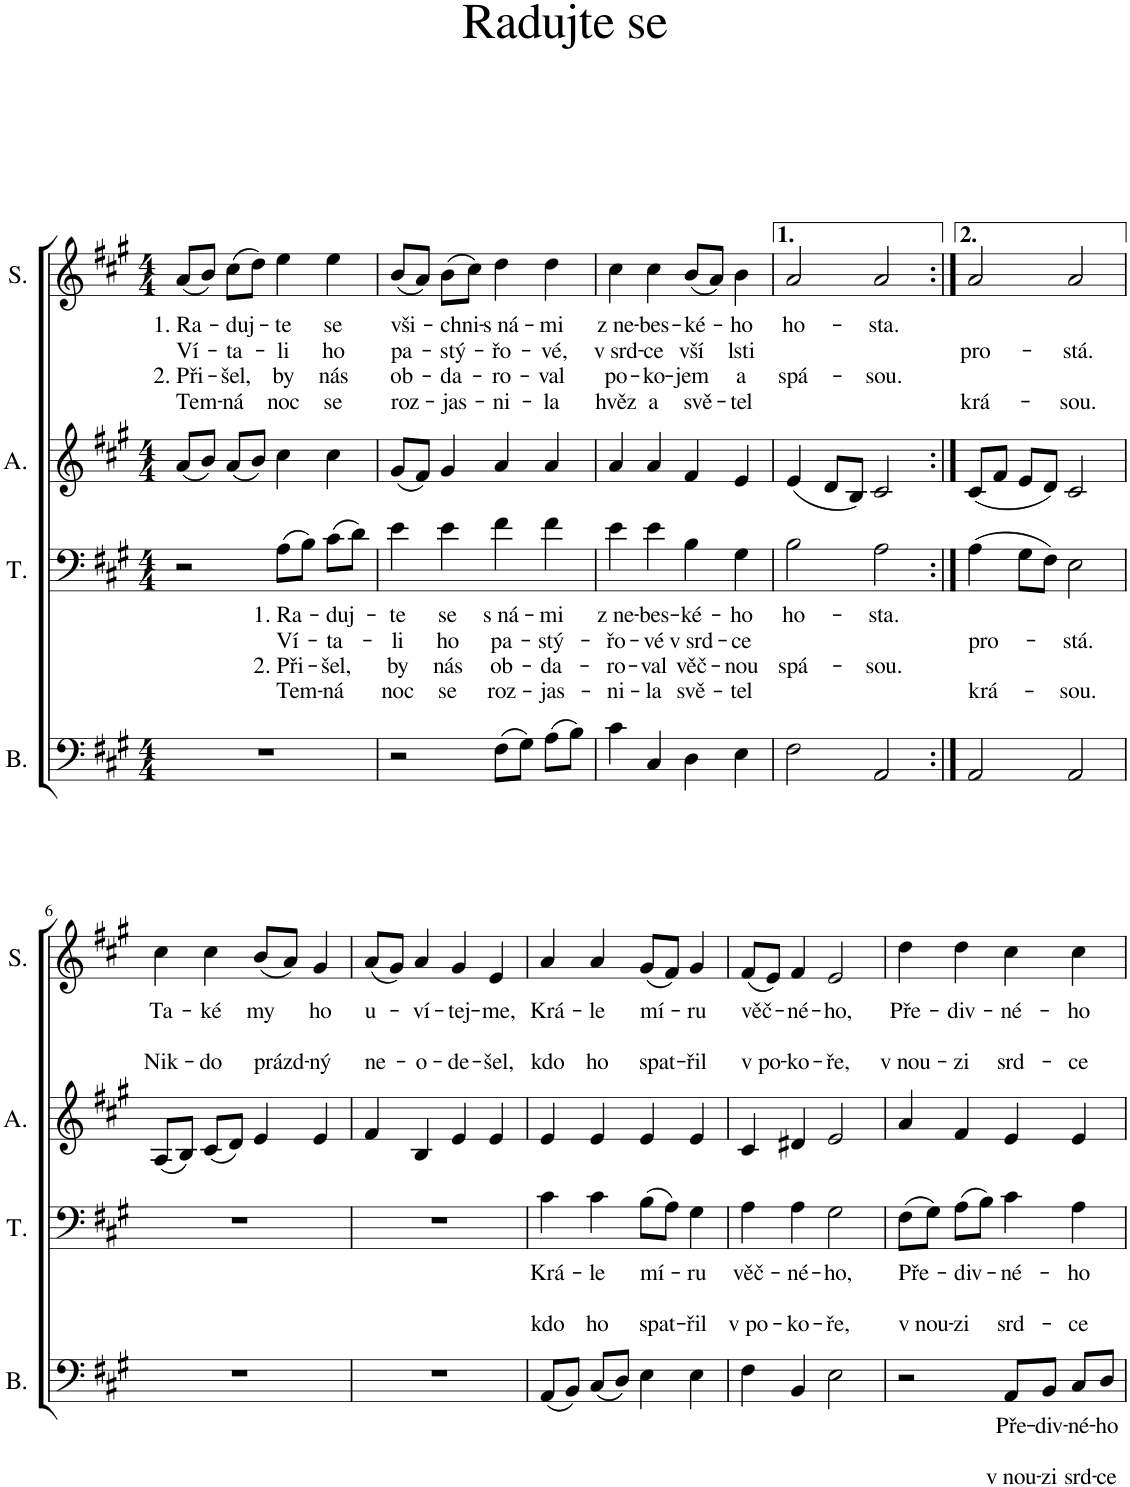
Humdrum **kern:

**kern	**text	**text	**text	**kern	**text	**text	**text	**text	**kern	**kern	**text	**text	**text	**text
*part4	*part4	*part4	*part4	*part3	*part3	*part3	*part3	*part3	*part2	*part1	*part1	*part1	*part1	*part1
*staff4	*staff4	*staff4	*staff4	*staff3	*staff3	*staff3	*staff3	*staff3	*staff2	*staff1	*staff1	*staff1	*staff1	*staff1
*I"B.	*	*	*	*I"T.	*	*	*	*	*I"A.	*I"S.	*	*	*	*
*I'B.	*	*	*	*I'T.	*	*	*	*	*I'A.	*I'S.	*	*	*	*
*clefF4	*	*	*	*clefF4	*	*	*	*	*clefG2	*clefG2	*	*	*	*
*k[f#c#g#]	*	*	*	*k[f#c#g#]	*	*	*	*	*k[f#c#g#]	*k[f#c#g#]	*	*	*	*
*M4/4	*	*	*	*M4/4	*	*	*	*	*M4/4	*M4/4	*	*	*	*
=1	=1	=1	=1	=1	=1	=1	=1	=1	=1	=1	=1	=1	=1	=1
!	!	!	!	!	!	!	!	!	!	!	!LO:LY:b	!LO:LY:b	!LO:LY:b	!LO:LY:b
1r	.	.	.	2r	.	.	.	.	(8a/L	(8a/L	1. Ra-	Ví-	2. Při-	Tem-
.	.	.	.	.	.	.	.	.	8b/J)	8b/J)	.	.	.	.
!	!	!	!	!	!	!	!	!	!	!	!LO:LY:b	!LO:LY:b	!LO:LY:b	!LO:LY:b
.	.	.	.	.	.	.	.	.	(8a/L	(8cc#\L	-duj-	-ta-	-šel,	-ná
.	.	.	.	.	.	.	.	.	8b/J)	8dd\J)	.	.	.	.
!	!	!	!	!	!LO:LY:b	!LO:LY:b	!LO:LY:b	!LO:LY:b	!	!	!LO:LY:b	!LO:LY:b	!LO:LY:b	!LO:LY:b
.	.	.	.	(8A\L	1. Ra-	Ví-	2. Při-	Tem-	4cc#\	4ee\	-te	-li	by	noc
.	.	.	.	8B\J)	.	.	.	.	.	.	.	.	.	.
!	!	!	!	!	!LO:LY:b	!LO:LY:b	!LO:LY:b	!LO:LY:b	!	!	!LO:LY:b	!LO:LY:b	!LO:LY:b	!LO:LY:b
.	.	.	.	(8c#\L	-duj-	-ta-	-šel,	-ná	4cc#\	4ee\	se	ho	nás	se
.	.	.	.	8d\J)	.	.	.	.	.	.	.	.	.	.
=2	=2	=2	=2	=2	=2	=2	=2	=2	=2	=2	=2	=2	=2	=2
!	!	!	!	!	!LO:LY:b	!LO:LY:b	!LO:LY:b	!LO:LY:b	!	!	!LO:LY:b	!LO:LY:b	!LO:LY:b	!LO:LY:b
2r	.	.	.	4e\	-te	-li	by	noc	(8g#/L	(8b/L	vši-	pa-	ob-	roz-
.	.	.	.	.	.	.	.	.	8f#/J)	8a/J)	.	.	.	.
!	!	!	!	!	!LO:LY:b	!LO:LY:b	!LO:LY:b	!LO:LY:b	!	!	!LO:LY:b	!LO:LY:b	!LO:LY:b	!LO:LY:b
.	.	.	.	4e\	se	ho	nás	se	4g#/	(8b\L	-chni-	-stý-	-da-	-jas-
.	.	.	.	.	.	.	.	.	.	8cc#\J)	.	.	.	.
!	!	!	!	!	!LO:LY:b	!LO:LY:b	!LO:LY:b	!LO:LY:b	!	!	!LO:LY:b	!LO:LY:b	!LO:LY:b	!LO:LY:b
(8F#\L	.	.	.	4f#\	s ná-	pa-	ob-	roz-	4a/	4dd\	-s ná-	-řo-	-ro-	-ni-
8G#\J)	.	.	.	.	.	.	.	.	.	.	.	.	.	.
!	!	!	!	!	!LO:LY:b	!LO:LY:b	!LO:LY:b	!LO:LY:b	!	!	!LO:LY:b	!LO:LY:b	!LO:LY:b	!LO:LY:b
(8A\L	.	.	.	4f#\	mi	-stý-	-da-	-jas-	4a/	4dd\	-mi	-vé,	-val	-la
8B\J)	.	.	.	.	.	.	.	.	.	.	.	.	.	.
=3	=3	=3	=3	=3	=3	=3	=3	=3	=3	=3	=3	=3	=3	=3
!	!	!	!	!	!LO:LY:b	!LO:LY:b	!LO:LY:b	!LO:LY:b	!	!	!LO:LY:b	!LO:LY:b	!LO:LY:b	!LO:LY:b
4c#\	.	.	.	4e\	z ne-	-řo-	-ro-	-ni-	4a/	4cc#\	z ne-	v srd-	po-	hvěz
!	!	!	!	!	!LO:LY:b	!LO:LY:b	!LO:LY:b	!LO:LY:b	!	!	!LO:LY:b	!LO:LY:b	!LO:LY:b	!LO:LY:b
4C#/	.	.	.	4e\	-bes-	-vé	-val	-la	4a/	4cc#\	-bes-	-ce	-ko-	a
!	!	!	!	!	!LO:LY:b	!LO:LY:b	!LO:LY:b	!LO:LY:b	!	!	!LO:LY:b	!LO:LY:b	!LO:LY:b	!LO:LY:b
4D\	.	.	.	4B\	-ké-	v srd-	věč-	svě-	4f#/	(8b/L	-ké-	vší	-jem	svě-
.	.	.	.	.	.	.	.	.	.	8a/J)	.	.	.	.
!	!	!	!	!	!LO:LY:b	!LO:LY:b	!LO:LY:b	!LO:LY:b	!	!	!LO:LY:b	!LO:LY:b	!LO:LY:b	!LO:LY:b
4E\	.	.	.	4G#\	-ho	-ce	-nou	-tel	4e/	4b\	-ho	lsti	a	-tel
=4	=4	=4	=4	=4	=4	=4	=4	=4	=4	=4	=4	=4	=4	=4
!	!	!	!	!	!LO:LY:b	!	!LO:LY:b	!	!	!	!LO:LY:b	!	!LO:LY:b	!
2F#\	.	.	.	2B\	ho-	.	spá-	.	(4e/	2a/	ho-	.	spá-	.
.	.	.	.	.	.	.	.	.	8d/L	.	.	.	.	.
.	.	.	.	.	.	.	.	.	8B/J)	.	.	.	.	.
!	!	!	!	!	!LO:LY:b	!	!LO:LY:b	!	!	!	!LO:LY:b	!	!LO:LY:b	!
2AA/	.	.	.	2A\	-sta.	.	-sou.	.	2c#/	2a/	-sta.	.	-sou.	.
=5:|!	=5:|!	=5:|!	=5:|!	=5:|!	=5:|!	=5:|!	=5:|!	=5:|!	=5:|!	=5:|!	=5:|!	=5:|!	=5:|!	=5:|!
!	!	!	!	!	!	!LO:LY:b	!	!LO:LY:b	!	!	!	!LO:LY:b	!	!LO:LY:b
2AA/	.	.	.	(4A\	.	pro-	.	krá-	(8c#/L	2a/	.	pro-	.	krá-
.	.	.	.	.	.	.	.	.	8f#/J	.	.	.	.	.
.	.	.	.	8G#\L	.	.	.	.	8e/L	.	.	.	.	.
.	.	.	.	8F#\J)	.	.	.	.	8d/J)	.	.	.	.	.
!	!	!	!	!	!	!LO:LY:b	!	!LO:LY:b	!	!	!	!LO:LY:b	!	!LO:LY:b
2AA/	.	.	.	2E\	.	-stá.	.	-sou.	2c#/	2a/	.	-stá.	.	-sou.
!!LO:LB:g=z
=6	=6	=6	=6	=6	=6	=6	=6	=6	=6	=6	=6	=6	=6	=6
!	!	!	!	!	!	!	!	!	!	!	!LO:LY:b	!	!LO:LY:b	!
1r	.	.	.	1r	.	.	.	.	(8A/L	4cc#\	Ta-	.	Nik-	.
.	.	.	.	.	.	.	.	.	8B/J)	.	.	.	.	.
!	!	!	!	!	!	!	!	!	!	!	!LO:LY:b	!	!LO:LY:b	!
.	.	.	.	.	.	.	.	.	(8c#/L	4cc#\	-ké	.	-do	.
.	.	.	.	.	.	.	.	.	8d/J)	.	.	.	.	.
!	!	!	!	!	!	!	!	!	!	!	!LO:LY:b	!	!LO:LY:b	!
.	.	.	.	.	.	.	.	.	4e/	(8b/L	my	.	prázd-	.
.	.	.	.	.	.	.	.	.	.	8a/J)	.	.	.	.
!	!	!	!	!	!	!	!	!	!	!	!LO:LY:b	!	!LO:LY:b	!
.	.	.	.	.	.	.	.	.	4e/	4g#/	ho	.	-ný	.
=7	=7	=7	=7	=7	=7	=7	=7	=7	=7	=7	=7	=7	=7	=7
!	!	!	!	!	!	!	!	!	!	!	!LO:LY:b	!	!LO:LY:b	!
1r	.	.	.	1r	.	.	.	.	4f#/	(8a/L	u-	.	ne-	.
.	.	.	.	.	.	.	.	.	.	8g#/J)	.	.	.	.
!	!	!	!	!	!	!	!	!	!	!	!LO:LY:b	!	!LO:LY:b	!
.	.	.	.	.	.	.	.	.	4B/	4a/	-ví-	.	-o-	.
!	!	!	!	!	!	!	!	!	!	!	!LO:LY:b	!	!LO:LY:b	!
.	.	.	.	.	.	.	.	.	4e/	4g#/	-tej-	.	-de-	.
!	!	!	!	!	!	!	!	!	!	!	!LO:LY:b	!	!LO:LY:b	!
.	.	.	.	.	.	.	.	.	4e/	4e/	-me,	.	-šel,	.
=8	=8	=8	=8	=8	=8	=8	=8	=8	=8	=8	=8	=8	=8	=8
!	!	!	!	!	!LO:LY:b	!	!LO:LY:b	!	!	!	!LO:LY:b	!	!LO:LY:b	!
(8AA/L	.	.	.	4c#\	Krá-	.	kdo	.	4e/	4a/	Krá-	.	kdo	.
8BB/J)	.	.	.	.	.	.	.	.	.	.	.	.	.	.
!	!	!	!	!	!LO:LY:b	!	!LO:LY:b	!	!	!	!LO:LY:b	!	!LO:LY:b	!
(8C#/L	.	.	.	4c#\	-le	.	ho	.	4e/	4a/	-le	.	ho	.
8D/J)	.	.	.	.	.	.	.	.	.	.	.	.	.	.
!	!	!	!	!	!LO:LY:b	!	!LO:LY:b	!	!	!	!LO:LY:b	!	!LO:LY:b	!
4E\	.	.	.	(8B\L	mí-	.	spat-	.	4e/	(8g#/L	mí-	.	spat-	.
.	.	.	.	8A\J)	.	.	.	.	.	8f#/J)	.	.	.	.
!	!	!	!	!	!LO:LY:b	!	!LO:LY:b	!	!	!	!LO:LY:b	!	!LO:LY:b	!
4E\	.	.	.	4G#\	-ru	.	-řil	.	4e/	4g#/	-ru	.	-řil	.
=9	=9	=9	=9	=9	=9	=9	=9	=9	=9	=9	=9	=9	=9	=9
!	!	!	!	!	!LO:LY:b	!	!LO:LY:b	!	!	!	!LO:LY:b	!	!LO:LY:b	!
4F#\	.	.	.	4A\	věč-	.	v po-	.	4c#/	(8f#/L	věč-	.	v po-	.
.	.	.	.	.	.	.	.	.	.	8e/J)	.	.	.	.
!	!	!	!	!	!LO:LY:b	!	!LO:LY:b	!	!	!	!LO:LY:b	!	!LO:LY:b	!
4BB/	.	.	.	4A\	-né-	.	-ko-	.	4d#X/	4f#/	-né-	.	-ko-	.
!	!	!	!	!	!LO:LY:b	!	!LO:LY:b	!	!	!	!LO:LY:b	!	!LO:LY:b	!
2E\	.	.	.	2G#\	-ho,	.	-ře,	.	2e/	2e/	-ho,	.	-ře,	.
=10	=10	=10	=10	=10	=10	=10	=10	=10	=10	=10	=10	=10	=10	=10
!	!	!	!	!	!LO:LY:b	!	!LO:LY:b	!	!	!	!LO:LY:b	!	!LO:LY:b	!
2r	.	.	.	(8F#\L	Pře-	.	v nou-	.	4a/	4dd\	Pře-	.	v nou-	.
.	.	.	.	8G#\J)	.	.	.	.	.	.	.	.	.	.
!	!	!	!	!	!LO:LY:b	!	!LO:LY:b	!	!	!	!LO:LY:b	!	!LO:LY:b	!
.	.	.	.	(8A\L	-div-	.	-zi	.	4f#/	4dd\	-div-	.	-zi	.
.	.	.	.	8B\J)	.	.	.	.	.	.	.	.	.	.
!	!LO:LY:b	!	!LO:LY:b	!	!LO:LY:b	!	!LO:LY:b	!	!	!	!LO:LY:b	!	!LO:LY:b	!
8AA/L	Pře-	.	v nou-	4c#\	-né-	.	srd-	.	4e/	4cc#\	-né-	.	srd-	.
!	!LO:LY:b	!	!LO:LY:b	!	!	!	!	!	!	!	!	!	!	!
8BB/J	-div-	.	-zi	.	.	.	.	.	.	.	.	.	.	.
!	!LO:LY:b	!	!LO:LY:b	!	!LO:LY:b	!	!LO:LY:b	!	!	!	!LO:LY:b	!	!LO:LY:b	!
8C#/L	-né-	.	srd-	4A\	-ho	.	-ce	.	4e/	4cc#\	-ho	.	-ce	.
!	!LO:LY:b	!	!LO:LY:b	!	!	!	!	!	!	!	!	!	!	!
8D/J	-ho	.	-ce	.	.	.	.	.	.	.	.	.	.	.
=	=	=	=	=	=	=	=	=	=	=	=	=	=	=
*-	*-	*-	*-	*-	*-	*-	*-	*-	*-	*-	*-	*-	*-	*-
